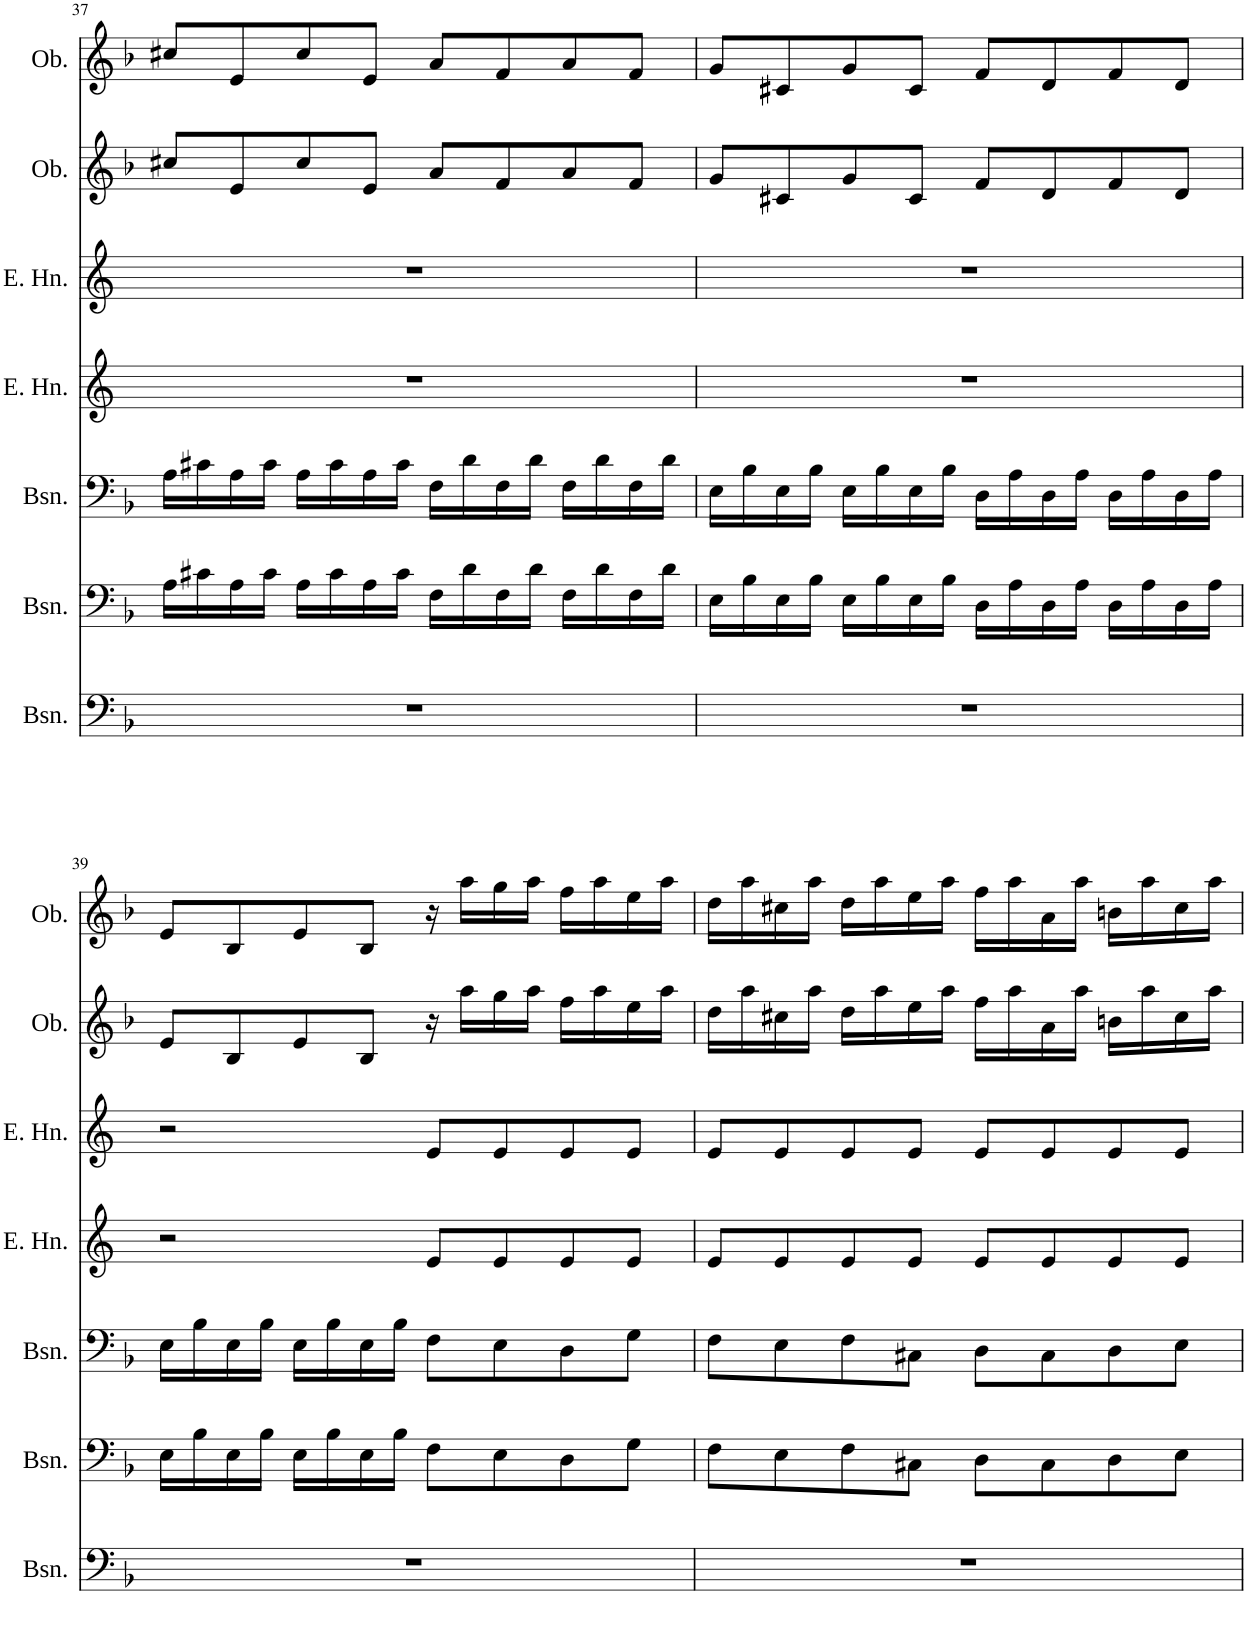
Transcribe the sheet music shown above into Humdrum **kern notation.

**kern	**kern	**kern	**kern	**kern	**kern	**kern
*part7	*part6	*part5	*part4	*part3	*part2	*part1
*staff7	*staff6	*staff5	*staff4	*staff3	*staff2	*staff1
*I"Bassoon	*I"Bassoon	*I"Bassoon	*I"English Horn	*I"English Horn	*I"Oboe	*I"Oboe
*I'Bsn.	*I'Bsn.	*I'Bsn.	*I'E. Hn.	*I'E. Hn.	*I'Ob.	*I'Ob.
!!LO:PB:g=z
*clefF4	*clefF4	*clefF4	*clefG2	*clefG2	*clefG2	*clefG2
*	*	*	*Trd4c7	*Trd4c7	*	*
*k[b-]	*k[b-]	*k[b-]	*k[]	*k[]	*k[b-]	*k[b-]
*M4/4	*M4/4	*M4/4	*M4/4	*M4/4	*M4/4	*M4/4
*met(c)	*met(c)	*met(c)	*met(c)	*met(c)	*met(c)	*met(c)
=37	=37	=37	=37	=37	=37	=37
1r	16A\LL	16A\LL	1r	1r	8cc#X/L	8cc#X/L
.	16c#X\	16c#X\	.	.	.	.
.	16A\	16A\	.	.	8e/	8e/
.	16c#\JJ	16c#\JJ	.	.	.	.
.	16A\LL	16A\LL	.	.	8cc#/	8cc#/
.	16c#\	16c#\	.	.	.	.
.	16A\	16A\	.	.	8e/J	8e/J
.	16c#\JJ	16c#\JJ	.	.	.	.
.	16F\LL	16F\LL	.	.	8a/L	8a/L
.	16d\	16d\	.	.	.	.
.	16F\	16F\	.	.	8f/	8f/
.	16d\JJ	16d\JJ	.	.	.	.
.	16F\LL	16F\LL	.	.	8a/	8a/
.	16d\	16d\	.	.	.	.
.	16F\	16F\	.	.	8f/J	8f/J
.	16d\JJ	16d\JJ	.	.	.	.
=38	=38	=38	=38	=38	=38	=38
1r	16E\LL	16E\LL	1r	1r	8g/L	8g/L
.	16B-\	16B-\	.	.	.	.
.	16E\	16E\	.	.	8c#X/	8c#X/
.	16B-\JJ	16B-\JJ	.	.	.	.
.	16E\LL	16E\LL	.	.	8g/	8g/
.	16B-\	16B-\	.	.	.	.
.	16E\	16E\	.	.	8c#/J	8c#/J
.	16B-\JJ	16B-\JJ	.	.	.	.
.	16D\LL	16D\LL	.	.	8f/L	8f/L
.	16A\	16A\	.	.	.	.
.	16D\	16D\	.	.	8d/	8d/
.	16A\JJ	16A\JJ	.	.	.	.
.	16D\LL	16D\LL	.	.	8f/	8f/
.	16A\	16A\	.	.	.	.
.	16D\	16D\	.	.	8d/J	8d/J
.	16A\JJ	16A\JJ	.	.	.	.
!!LO:LB:g=z
=39	=39	=39	=39	=39	=39	=39
1r	16E\LL	16E\LL	2r	2r	8e/L	8e/L
.	16B-\	16B-\	.	.	.	.
.	16E\	16E\	.	.	8B-/	8B-/
.	16B-\JJ	16B-\JJ	.	.	.	.
.	16E\LL	16E\LL	.	.	8e/	8e/
.	16B-\	16B-\	.	.	.	.
.	16E\	16E\	.	.	8B-/J	8B-/J
.	16B-\JJ	16B-\JJ	.	.	.	.
.	8F\L	8F\L	8e/L	8e/L	16r	16r
.	.	.	.	.	16aa\LL	16aa\LL
.	8E\	8E\	8e/	8e/	16gg\	16gg\
.	.	.	.	.	16aa\JJ	16aa\JJ
.	8D\	8D\	8e/	8e/	16ff\LL	16ff\LL
.	.	.	.	.	16aa\	16aa\
.	8G\J	8G\J	8e/J	8e/J	16ee\	16ee\
.	.	.	.	.	16aa\JJ	16aa\JJ
=40	=40	=40	=40	=40	=40	=40
1r	8F\L	8F\L	8e/L	8e/L	16dd\LL	16dd\LL
.	.	.	.	.	16aa\	16aa\
.	8E\	8E\	8e/	8e/	16cc#X\	16cc#X\
.	.	.	.	.	16aa\JJ	16aa\JJ
.	8F\	8F\	8e/	8e/	16dd\LL	16dd\LL
.	.	.	.	.	16aa\	16aa\
.	8C#X\J	8C#X\J	8e/J	8e/J	16ee\	16ee\
.	.	.	.	.	16aa\JJ	16aa\JJ
.	8D\L	8D\L	8e/L	8e/L	16ff\LL	16ff\LL
.	.	.	.	.	16aa\	16aa\
.	8C#\	8C#\	8e/	8e/	16a\	16a\
.	.	.	.	.	16aa\JJ	16aa\JJ
.	8D\	8D\	8e/	8e/	16bn\LL	16bn\LL
.	.	.	.	.	16aa\	16aa\
.	8E\J	8E\J	8e/J	8e/J	16cc#\	16cc#\
.	.	.	.	.	16aa\JJ	16aa\JJ
=	=	=	=	=	=	=
*-	*-	*-	*-	*-	*-	*-
